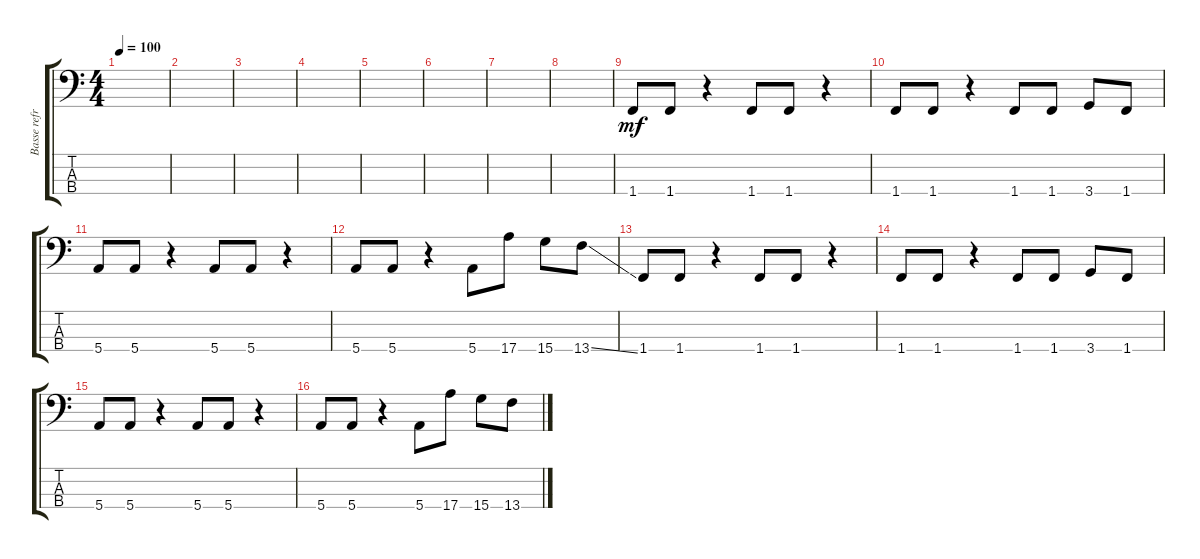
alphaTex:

\track ("Basse refrain" "Basse refr") {instrument electricbassfinger}
\staff {score tabs}
\tuning (G2 D2 A1 E1) {hide}
\ts (4 4)
\tempo 100
\clef f4
\ks c
|
|
|
|
|
|
|
|
1.4.8{dy mf} 1.4.8 r.4 1.4.8 1.4.8 r.4 |
1.4.8 1.4.8 r.4 1.4.8 1.4.8 3.4.8 1.4.8 |
5.4.8 5.4.8 r.4 5.4.8 5.4.8 r.4 |
5.4.8 5.4.8 r.4 5.4.8 17.4.8 15.4.8 13.4{ss}.8 |
1.4.8 1.4.8 r.4 1.4.8 1.4.8 r.4 |
1.4.8 1.4.8 r.4 1.4.8 1.4.8 3.4.8 1.4.8 |
5.4.8 5.4.8 r.4 5.4.8 5.4.8 r.4 |
5.4.8 5.4.8 r.4 5.4.8 17.4.8 15.4.8 13.4{ss}.8
